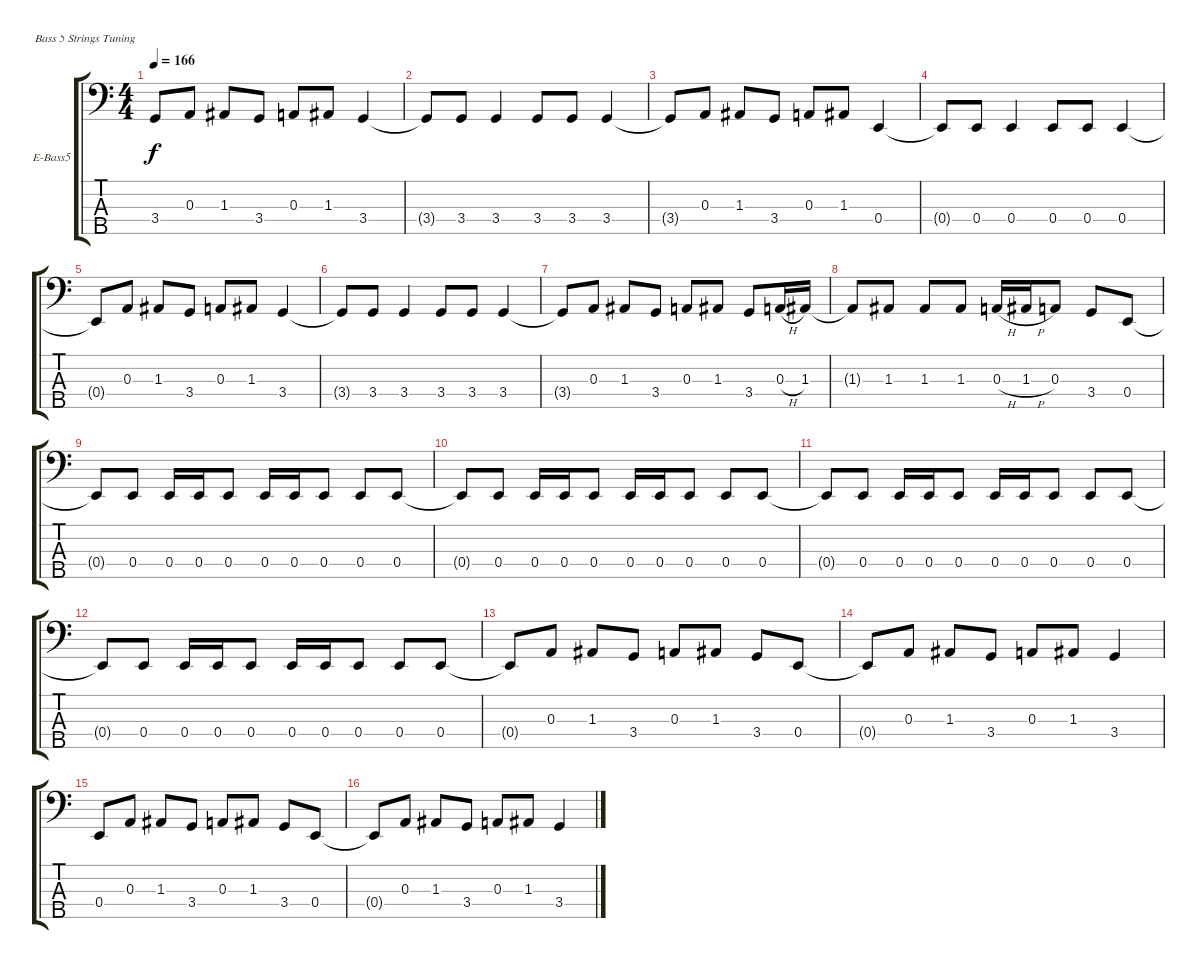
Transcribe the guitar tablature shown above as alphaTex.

\defaultSystemsLayout 4
\bracketExtendMode groupsimilarinstruments
\firstSystemTrackNameOrientation horizontal
\otherSystemsTrackNameOrientation horizontal
\track ("Jason Newsted" "E-Bass5") {instrument electricbassfinger}
\staff {score tabs}
\tuning (G2 D2 A1 E1 B0)
\ts (4 4)
\tempo 166
\clef f4
\scale
0.333333
\ks c
3.4{t}.8{dy f} 0.3.8 1.3.8 3.4.8 0.3.8 1.3.8 3.4.4 |
\scale
0.333333 3.4{t}.8 3.4.8 3.4.4 3.4.8 3.4.8 3.4.4 |
\scale
0.333333 3.4{t}.8 0.3.8 1.3.8 3.4.8 0.3.8 1.3.8 0.4.4 |
\scale
0.333333 0.4{t}.8 0.4.8 0.4.4 0.4.8 0.4.8 0.4.4 |
\scale
0.333333 0.4{t}.8 0.3.8 1.3.8 3.4.8 0.3.8 1.3.8 3.4.4 |
\scale
0.333333 3.4{t}.8 3.4.8 3.4.4 3.4.8 3.4.8 3.4.4 |
\scale
0.333333 3.4{t}.8 0.3.8 1.3.8 3.4.8 0.3.8 1.3.8 3.4.8 0.3{h}.16 1.3.16 |
\scale
0.333333 1.3{t}.8 1.3.8 1.3.8 1.3.8 0.3{h}.16 1.3{h}.16 0.3.8 3.4.8 0.4.8 |
\scale
0.333333 0.4{t}.8 0.4.8 0.4.16 0.4.16 0.4.8 0.4.16 0.4.16 0.4.8 0.4.8 0.4.8 |
\scale
0.333333 0.4{t}.8 0.4.8 0.4.16 0.4.16 0.4.8 0.4.16 0.4.16 0.4.8 0.4.8 0.4.8 |
\scale
0.333333 0.4{t}.8 0.4.8 0.4.16 0.4.16 0.4.8 0.4.16 0.4.16 0.4.8 0.4.8 0.4.8 |
\scale
0.333333 0.4{t}.8 0.4.8 0.4.16 0.4.16 0.4.8 0.4.16 0.4.16 0.4.8 0.4.8 0.4.8 |
\scale
0.333333 0.4{t}.8 0.3.8 1.3.8 3.4.8 0.3.8 1.3.8 3.4.8 0.4.8 |
\scale
0.333333 0.4{t}.8 0.3.8 1.3.8 3.4.8 0.3.8 1.3.8 3.4.4 |
\scale
0.333333 0.4.8 0.3.8 1.3.8 3.4.8 0.3.8 1.3.8 3.4.8 0.4.8 |
\scale
0.333333 0.4{t}.8 0.3.8 1.3.8 3.4.8 0.3.8 1.3.8 3.4.4
